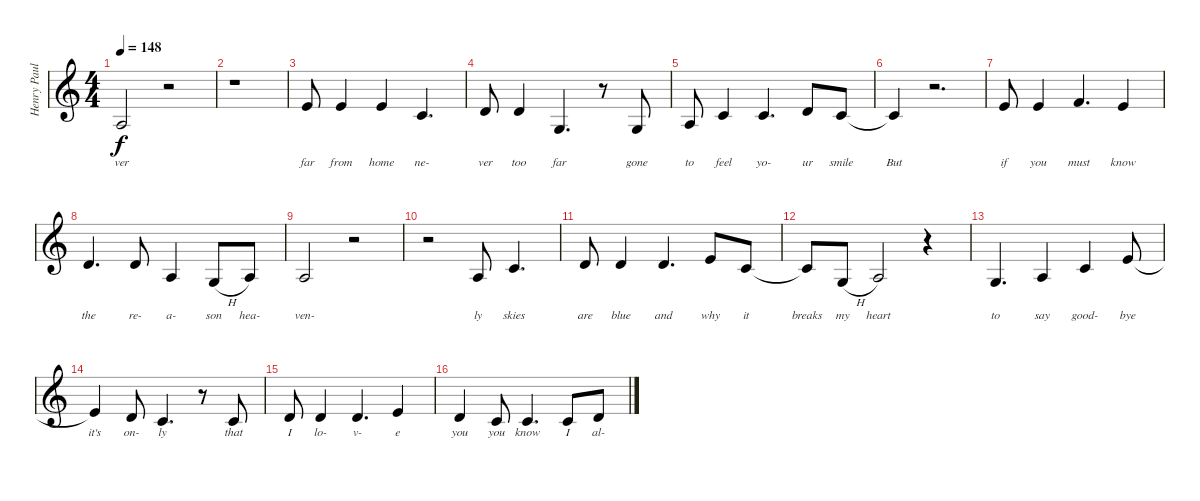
\track ("Henry Paul Vocals" "Henry Paul") {instrument englishhorn}
\staff {score}
\tuning (E4 B3 G3 D3 A2 E2) {hide}
\ts (4 4)
\tempo 148
\clef g2
\ks c
7.4.2{lyrics (0 "ver") lyrics (1 "") lyrics (2 "") lyrics (3 "") lyrics (4 "") dy f} r.2 |
r.1 |
5.2.8{lyrics (0 "far") lyrics (1 "") lyrics (2 "") lyrics (3 "") lyrics (4 "")} 5.2.4{lyrics (0 "from") lyrics (1 "") lyrics (2 "") lyrics (3 "") lyrics (4 "")} 5.2.4{lyrics (0 "home") lyrics (1 "") lyrics (2 "") lyrics (3 "") lyrics (4 "")} 5.3.4{d lyrics (0 "ne-") lyrics (1 "") lyrics (2 "") lyrics (3 "") lyrics (4 "")} |
7.3.8{lyrics (0 "ver") lyrics (1 "") lyrics (2 "") lyrics (3 "") lyrics (4 "")} 7.3.4{lyrics (0 "too") lyrics (1 "") lyrics (2 "") lyrics (3 "") lyrics (4 "")} 5.4.4{d lyrics (0 "far") lyrics (1 "") lyrics (2 "") lyrics (3 "") lyrics (4 "")} r.8 5.4.8{lyrics (0 "gone") lyrics (1 "") lyrics (2 "") lyrics (3 "") lyrics (4 "")} |
7.4.8{lyrics (0 "to") lyrics (1 "") lyrics (2 "") lyrics (3 "") lyrics (4 "")} 5.3.4{lyrics (0 "feel") lyrics (1 "") lyrics (2 "") lyrics (3 "") lyrics (4 "")} 5.3.4{d lyrics (0 "yo-") lyrics (1 "") lyrics (2 "") lyrics (3 "") lyrics (4 "")} 7.3.8{lyrics (0 "ur") lyrics (1 "") lyrics (2 "") lyrics (3 "") lyrics (4 "")} 5.3.8{lyrics (0 "smile") lyrics (1 "") lyrics (2 "") lyrics (3 "") lyrics (4 "")} |
5.3{t}.4{lyrics (0 "But") lyrics (1 "") lyrics (2 "") lyrics (3 "") lyrics (4 "")} r.2{d} |
5.2.8{lyrics (0 "if") lyrics (1 "") lyrics (2 "") lyrics (3 "") lyrics (4 "")} 5.2.4{lyrics (0 "you") lyrics (1 "") lyrics (2 "") lyrics (3 "") lyrics (4 "")} 6.2.4{d lyrics (0 "must") lyrics (1 "") lyrics (2 "") lyrics (3 "") lyrics (4 "")} 5.2.4{lyrics (0 "know") lyrics (1 "") lyrics (2 "") lyrics (3 "") lyrics (4 "")} |
7.3.4{d lyrics (0 "the") lyrics (1 "") lyrics (2 "") lyrics (3 "") lyrics (4 "")} 7.3.8{lyrics (0 "re-") lyrics (1 "") lyrics (2 "") lyrics (3 "") lyrics (4 "")} 7.4.4{lyrics (0 "a-") lyrics (1 "") lyrics (2 "") lyrics (3 "") lyrics (4 "")} 5.4{h}.8{lyrics (0 "son") lyrics (1 "") lyrics (2 "") lyrics (3 "") lyrics (4 "")} 7.4.8{lyrics (0 "hea-") lyrics (1 "") lyrics (2 "") lyrics (3 "") lyrics (4 "")} |
7.4.2{lyrics (0 "ven-") lyrics (1 "") lyrics (2 "") lyrics (3 "") lyrics (4 "")} r.2 |
r.2 7.4.8{lyrics (0 "ly") lyrics (1 "") lyrics (2 "") lyrics (3 "") lyrics (4 "")} 5.3.4{d lyrics (0 "skies") lyrics (1 "") lyrics (2 "") lyrics (3 "") lyrics (4 "")} |
7.3.8{lyrics (0 "are") lyrics (1 "") lyrics (2 "") lyrics (3 "") lyrics (4 "")} 7.3.4{lyrics (0 "blue") lyrics (1 "") lyrics (2 "") lyrics (3 "") lyrics (4 "")} 7.3.4{d lyrics (0 "and") lyrics (1 "") lyrics (2 "") lyrics (3 "") lyrics (4 "")} 5.2.8{lyrics (0 "why") lyrics (1 "") lyrics (2 "") lyrics (3 "") lyrics (4 "")} 5.3.8{lyrics (0 "it") lyrics (1 "") lyrics (2 "") lyrics (3 "") lyrics (4 "")} |
5.3{t}.8{lyrics (0 "breaks") lyrics (1 "") lyrics (2 "") lyrics (3 "") lyrics (4 "")} 5.4{h}.8{lyrics (0 "my") lyrics (1 "") lyrics (2 "") lyrics (3 "") lyrics (4 "")} 7.4.2{lyrics (0 "heart") lyrics (1 "") lyrics (2 "") lyrics (3 "") lyrics (4 "")} r.4 |
5.4.4{d lyrics (0 "to") lyrics (1 "") lyrics (2 "") lyrics (3 "") lyrics (4 "")} 7.4.4{lyrics (0 "say") lyrics (1 "") lyrics (2 "") lyrics (3 "") lyrics (4 "")} 5.3.4{lyrics (0 "good-") lyrics (1 "") lyrics (2 "") lyrics (3 "") lyrics (4 "")} 5.2.8{lyrics (0 "bye") lyrics (1 "") lyrics (2 "") lyrics (3 "") lyrics (4 "")} |
5.2{t}.4{lyrics (0 "it's") lyrics (1 "") lyrics (2 "") lyrics (3 "") lyrics (4 "")} 7.3.8{lyrics (0 "on-") lyrics (1 "") lyrics (2 "") lyrics (3 "") lyrics (4 "")} 5.3.4{d lyrics (0 "ly") lyrics (1 "") lyrics (2 "") lyrics (3 "") lyrics (4 "")} r.8 5.3.8{lyrics (0 "that") lyrics (1 "") lyrics (2 "") lyrics (3 "") lyrics (4 "")} |
7.3.8{lyrics (0 "I") lyrics (1 "") lyrics (2 "") lyrics (3 "") lyrics (4 "")} 7.3.4{lyrics (0 "lo-") lyrics (1 "") lyrics (2 "") lyrics (3 "") lyrics (4 "")} 7.3.4{d lyrics (0 "v-") lyrics (1 "") lyrics (2 "") lyrics (3 "") lyrics (4 "")} 5.2.4{lyrics (0 "e") lyrics (1 "") lyrics (2 "") lyrics (3 "") lyrics (4 "")} |
7.3.4{lyrics (0 "you") lyrics (1 "") lyrics (2 "") lyrics (3 "") lyrics (4 "")} 5.3.8{lyrics (0 "you") lyrics (1 "") lyrics (2 "") lyrics (3 "") lyrics (4 "")} 5.3.4{d lyrics (0 "know") lyrics (1 "") lyrics (2 "") lyrics (3 "") lyrics (4 "")} 5.3.8{lyrics (0 "I") lyrics (1 "") lyrics (2 "") lyrics (3 "") lyrics (4 "")} 7.3.8{lyrics (0 "al-") lyrics (1 "") lyrics (2 "") lyrics (3 "") lyrics (4 "")}
